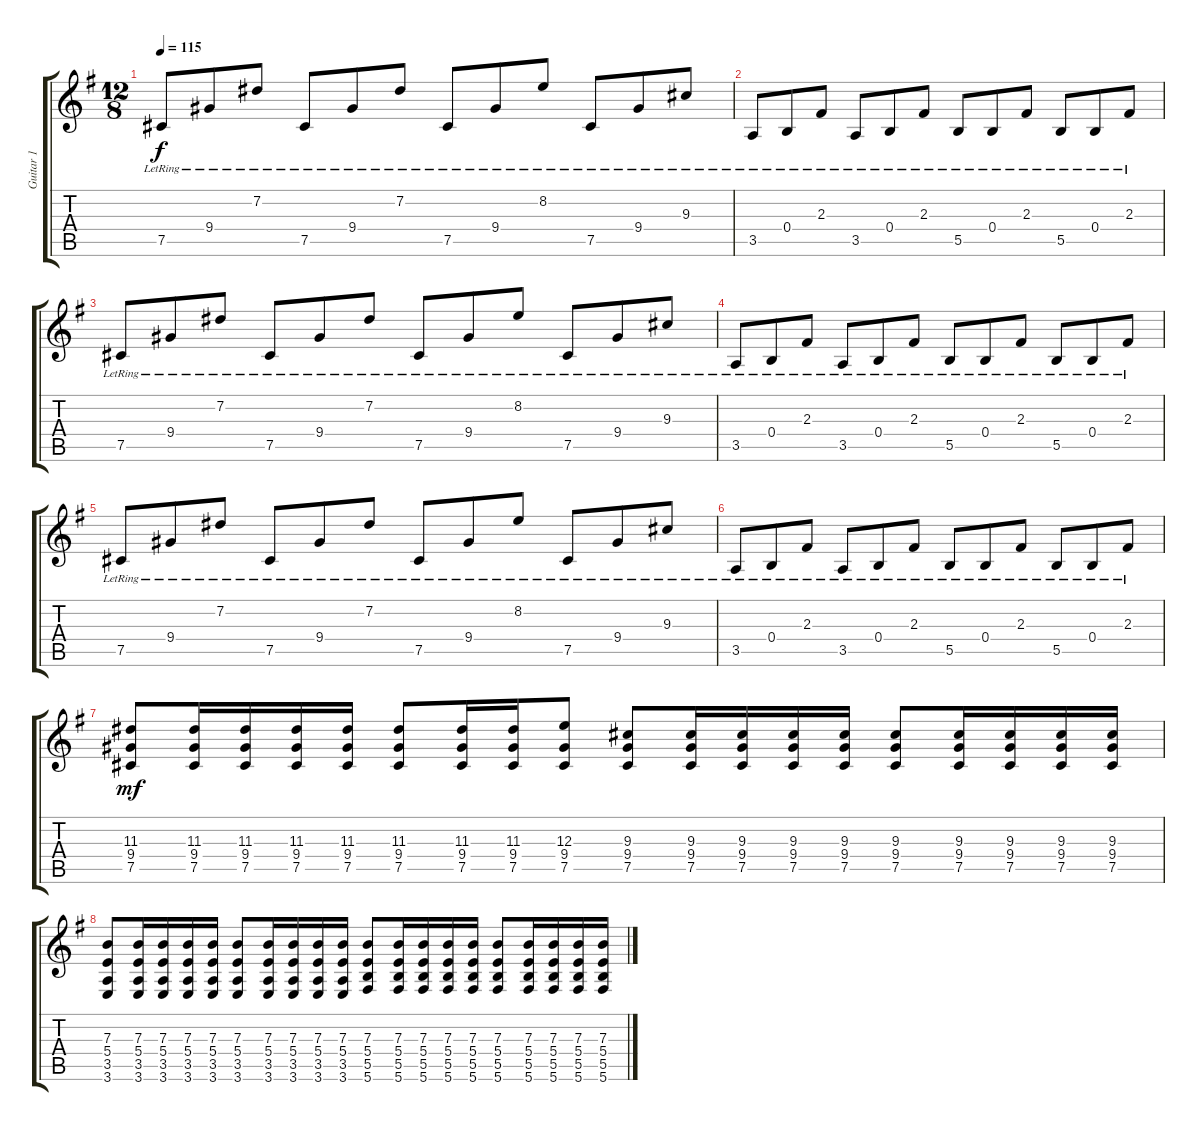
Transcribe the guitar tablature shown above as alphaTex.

\track ("Guitar 1" "Guitar 1") {instrument distortionguitar}
\staff {score tabs}
\tuning (Db4 Ab3 E3 B2 Gb2 Db2) {hide}
\ts (12 8)
\tempo 115
\clef g2
\ks g
7.5{lr}.8{dy f} 9.4{lr}.8 7.2{lr}.8 7.5{lr}.8 9.4{lr}.8 7.2{lr}.8 7.5{lr}.8 9.4{lr}.8 8.2{lr}.8 7.5{lr}.8 9.4{lr}.8 9.3{lr}.8 |
3.5{lr}.8 0.4{lr}.8 2.3{lr}.8 3.5{lr}.8 0.4{lr}.8 2.3{lr}.8 5.5{lr}.8 0.4{lr}.8 2.3{lr}.8 5.5{lr}.8 0.4{lr}.8 2.3{lr}.8 |
7.5{lr}.8 9.4{lr}.8 7.2{lr}.8 7.5{lr}.8 9.4{lr}.8 7.2{lr}.8 7.5{lr}.8 9.4{lr}.8 8.2{lr}.8 7.5{lr}.8 9.4{lr}.8 9.3{lr}.8 |
3.5{lr}.8 0.4{lr}.8 2.3{lr}.8 3.5{lr}.8 0.4{lr}.8 2.3{lr}.8 5.5{lr}.8 0.4{lr}.8 2.3{lr}.8 5.5{lr}.8 0.4{lr}.8 2.3{lr}.8 |
7.5{lr}.8 9.4{lr}.8 7.2{lr}.8 7.5{lr}.8 9.4{lr}.8 7.2{lr}.8 7.5{lr}.8 9.4{lr}.8 8.2{lr}.8 7.5{lr}.8 9.4{lr}.8 9.3{lr}.8 |
3.5{lr}.8 0.4{lr}.8 2.3{lr}.8 3.5{lr}.8 0.4{lr}.8 2.3{lr}.8 5.5{lr}.8 0.4{lr}.8 2.3{lr}.8 5.5{lr}.8 0.4{lr}.8 2.3{lr}.8 |
(11.3 9.4 7.5).8{dy mf} (11.3 9.4 7.5).16 (11.3 9.4 7.5).16 (11.3 9.4 7.5).16 (11.3 9.4 7.5).16 (11.3 9.4 7.5).8 (11.3 9.4 7.5).16 (11.3 9.4 7.5).16 (12.3 9.4 7.5).8 (9.3 9.4 7.5).8 (9.3 9.4 7.5).16 (9.3 9.4 7.5).16 (9.3 9.4 7.5).16 (9.3 9.4 7.5).16 (9.3 9.4 7.5).8 (9.3 9.4 7.5).16 (9.3 9.4 7.5).16 (9.3 9.4 7.5).16 (9.3 9.4 7.5).16 |
(7.3 5.4 3.5 3.6).8 (7.3 5.4 3.5 3.6).16 (7.3 5.4 3.5 3.6).16 (7.3 5.4 3.5 3.6).16 (7.3 5.4 3.5 3.6).16 (7.3 5.4 3.5 3.6).8 (7.3 5.4 3.5 3.6).16 (7.3 5.4 3.5 3.6).16 (7.3 5.4 3.5 3.6).16 (7.3 5.4 3.5 3.6).16 (7.3 5.4 5.5 5.6).8 (7.3 5.4 5.5 5.6).16 (7.3 5.4 5.5 5.6).16 (7.3 5.4 5.5 5.6).16 (7.3 5.4 5.5 5.6).16 (7.3 5.4 5.5 5.6).8 (7.3 5.4 5.5 5.6).16 (7.3 5.4 5.5 5.6).16 (7.3 5.4 5.5 5.6).16 (7.3 5.4 5.5 5.6).16
